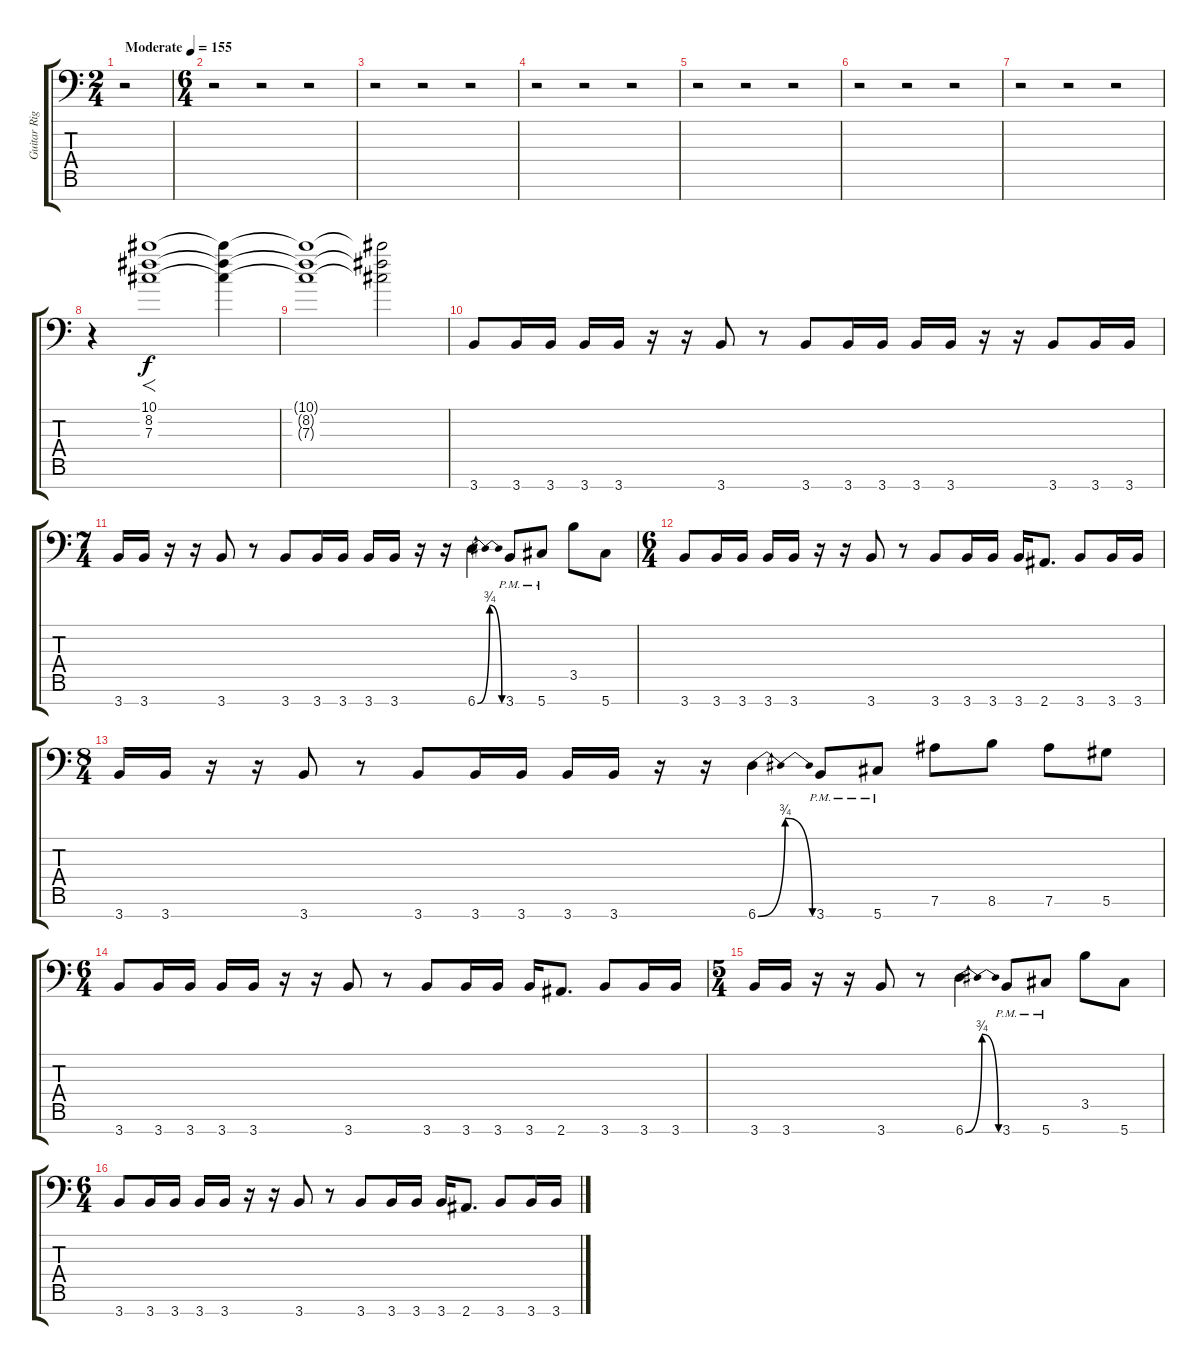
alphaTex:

\track ("Guitar Right" "Guitar Rig") {instrument distortionguitar}
\staff {score tabs}
\tuning (Eb4 Bb3 Gb3 Db3 Ab2 Eb2 Ab1) {hide}
\ts (2 4)
\tempo (155 "Moderate")
\clef f4
\ks c
r.2{dy f instrument distortionguitar} |
\ts (6 4)
r.2 r.2 r.2 |
r.2 r.2 r.2 |
r.2 r.2 r.2 |
r.2 r.2 r.2 |
r.2 r.2 r.2 |
r.2 r.2 r.2 |
r.4 (10.1 8.2 7.3).1{f} (10.1{t} 8.2{t} 7.3{t}).4 |
(10.1{t} 8.2{t} 7.3{t}).1 (10.1{t} 8.2{t} 7.3{t}).2 |
3.7.8 3.7.16 3.7.16 3.7.16 3.7.16 r.16 r.16 3.7.8 r.8 3.7.8 3.7.16 3.7.16 3.7.16 3.7.16 r.16 r.16 3.7.8 3.7.16 3.7.16 |
\ts (7 4)
3.7.16 3.7.16 r.16 r.16 3.7.8 r.8 3.7.8 3.7.16 3.7.16 3.7.16 3.7.16 r.16 r.16 6.7{be (bendrelease 0 0 30 3 30 3 60 0)}.4 3.7{pm}.8 5.7{pm}.8 3.5.8 5.7.8 |
\ts (6 4)
3.7.8 3.7.16 3.7.16 3.7.16 3.7.16 r.16 r.16 3.7.8 r.8 3.7.8 3.7.16 3.7.16 3.7.16 2.7.8{d} 3.7.8 3.7.16 3.7.16 |
\ts (8 4)
3.7.16 3.7.16 r.16 r.16 3.7.8 r.8 3.7.8 3.7.16 3.7.16 3.7.16 3.7.16 r.16 r.16 6.7{be (bendrelease 0 0 30 3 30 3 60 0)}.4 3.7{pm}.8 5.7{pm}.8 7.6.8 8.6.8 7.6.8 5.6.8 |
\ts (6 4)
3.7.8 3.7.16 3.7.16 3.7.16 3.7.16 r.16 r.16 3.7.8 r.8 3.7.8 3.7.16 3.7.16 3.7.16 2.7.8{d} 3.7.8 3.7.16 3.7.16 |
\ts (5 4)
3.7.16 3.7.16 r.16 r.16 3.7.8 r.8 6.7{be (bendrelease 0 0 30 3 30 3 60 0)}.4 3.7{pm}.8 5.7{pm}.8 3.5.8 5.7.8 |
\ts (6 4)
3.7.8 3.7.16 3.7.16 3.7.16 3.7.16 r.16 r.16 3.7.8 r.8 3.7.8 3.7.16 3.7.16 3.7.16 2.7.8{d} 3.7.8 3.7.16 3.7.16
